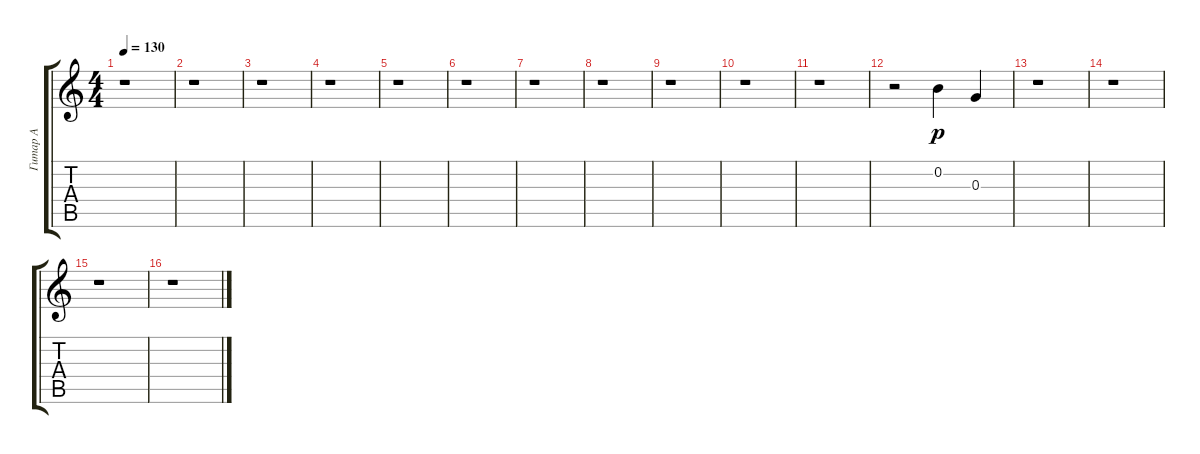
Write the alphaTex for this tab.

\track ("Гитар А" "Гитар А") {instrument acousticguitarsteel}
\staff {score tabs}
\tuning (E4 B3 G3 D3 A2 E2) {hide}
\ts (4 4)
\tempo 130
\clef g2
\ks c
r.1{dy p} |
r.1 |
r.1 |
r.1 |
r.1 |
r.1 |
r.1 |
r.1 |
r.1 |
r.1 |
r.1 |
r.2 0.2.4 0.3.4 |
r.1 |
r.1 |
r.1 |
r.1
